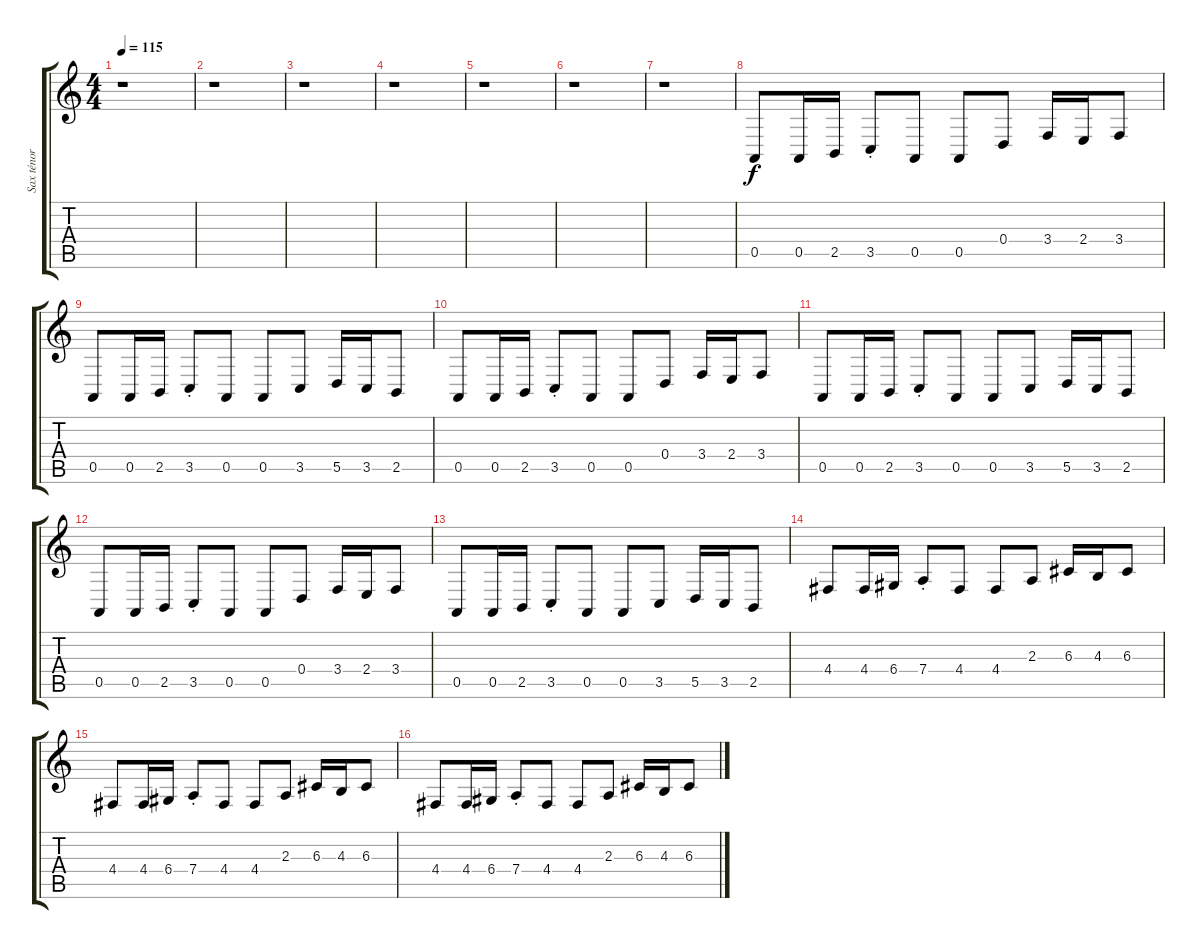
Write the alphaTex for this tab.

\track ("Sax ténor" "Sax ténor") {instrument tenorsax}
\staff {score tabs}
\tuning (E4 B3 G3 D3 A2 E2) {hide}
\ts (4 4)
\tempo 115
\clef g2
\ks c
r.1{dy f} |
\section ("" "")
r.1 |
r.1 |
r.1 |
r.1 |
r.1 |
r.1 |
0.5.8 0.5.16 2.5.16 3.5{st}.8 0.5.8 0.5.8 0.4.8 3.4.16 2.4.16 3.4.8 |
0.5.8 0.5.16 2.5.16 3.5{st}.8 0.5.8 0.5.8 3.5.8 5.5.16 3.5.16 2.5.8 |
0.5.8 0.5.16 2.5.16 3.5{st}.8 0.5.8 0.5.8 0.4.8 3.4.16 2.4.16 3.4.8 |
0.5.8 0.5.16 2.5.16 3.5{st}.8 0.5.8 0.5.8 3.5.8 5.5.16 3.5.16 2.5.8 |
0.5.8 0.5.16 2.5.16 3.5{st}.8 0.5.8 0.5.8 0.4.8 3.4.16 2.4.16 3.4.8 |
0.5.8 0.5.16 2.5.16 3.5{st}.8 0.5.8 0.5.8 3.5.8 5.5.16 3.5.16 2.5.8 |
4.4.8 4.4.16 6.4.16 7.4{st}.8 4.4.8 4.4.8 2.3.8 6.3.16 4.3.16 6.3.8 |
4.4.8 4.4.16 6.4.16 7.4{st}.8 4.4.8 4.4.8 2.3.8 6.3.16 4.3.16 6.3.8 |
4.4.8 4.4.16 6.4.16 7.4{st}.8 4.4.8 4.4.8 2.3.8 6.3.16 4.3.16 6.3.8
